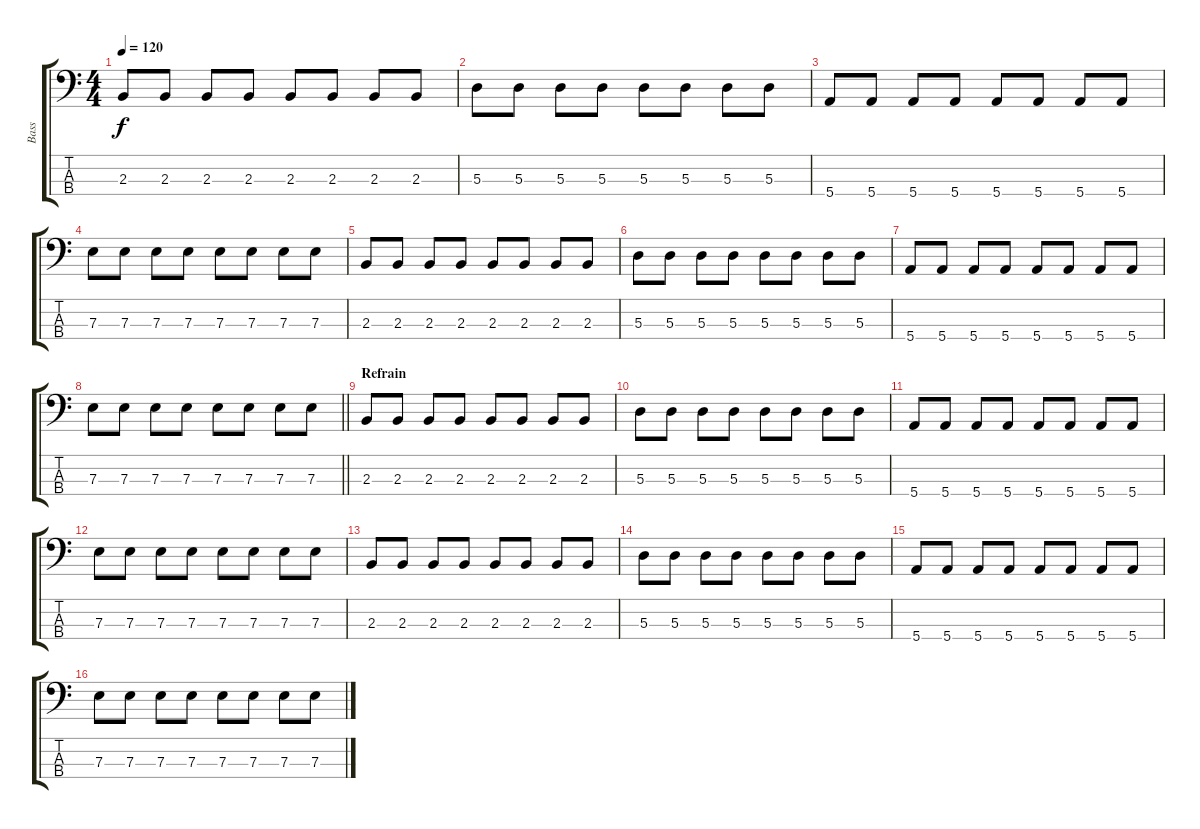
\track ("Bass" "Bass") {instrument electricbassfinger}
\staff {score tabs}
\tuning (G2 D2 A1 E1) {hide}
\ts (4 4)
\tempo 120
\clef f4
\ks c
2.3.8{dy f} 2.3.8 2.3.8 2.3.8 2.3.8 2.3.8 2.3.8 2.3.8 |
5.3.8 5.3.8 5.3.8 5.3.8 5.3.8 5.3.8 5.3.8 5.3.8 |
5.4.8 5.4.8 5.4.8 5.4.8 5.4.8 5.4.8 5.4.8 5.4.8 |
7.3.8 7.3.8 7.3.8 7.3.8 7.3.8 7.3.8 7.3.8 7.3.8 |
2.3.8 2.3.8 2.3.8 2.3.8 2.3.8 2.3.8 2.3.8 2.3.8 |
5.3.8 5.3.8 5.3.8 5.3.8 5.3.8 5.3.8 5.3.8 5.3.8 |
5.4.8 5.4.8 5.4.8 5.4.8 5.4.8 5.4.8 5.4.8 5.4.8 |
\barLineRight lightlight
7.3.8 7.3.8 7.3.8 7.3.8 7.3.8 7.3.8 7.3.8 7.3.8 |
\section ("" "Refrain")
2.3.8 2.3.8 2.3.8 2.3.8 2.3.8 2.3.8 2.3.8 2.3.8 |
5.3.8 5.3.8 5.3.8 5.3.8 5.3.8 5.3.8 5.3.8 5.3.8 |
5.4.8 5.4.8 5.4.8 5.4.8 5.4.8 5.4.8 5.4.8 5.4.8 |
7.3.8 7.3.8 7.3.8 7.3.8 7.3.8 7.3.8 7.3.8 7.3.8 |
2.3.8 2.3.8 2.3.8 2.3.8 2.3.8 2.3.8 2.3.8 2.3.8 |
5.3.8 5.3.8 5.3.8 5.3.8 5.3.8 5.3.8 5.3.8 5.3.8 |
5.4.8 5.4.8 5.4.8 5.4.8 5.4.8 5.4.8 5.4.8 5.4.8 |
7.3.8 7.3.8 7.3.8 7.3.8 7.3.8 7.3.8 7.3.8 7.3.8
